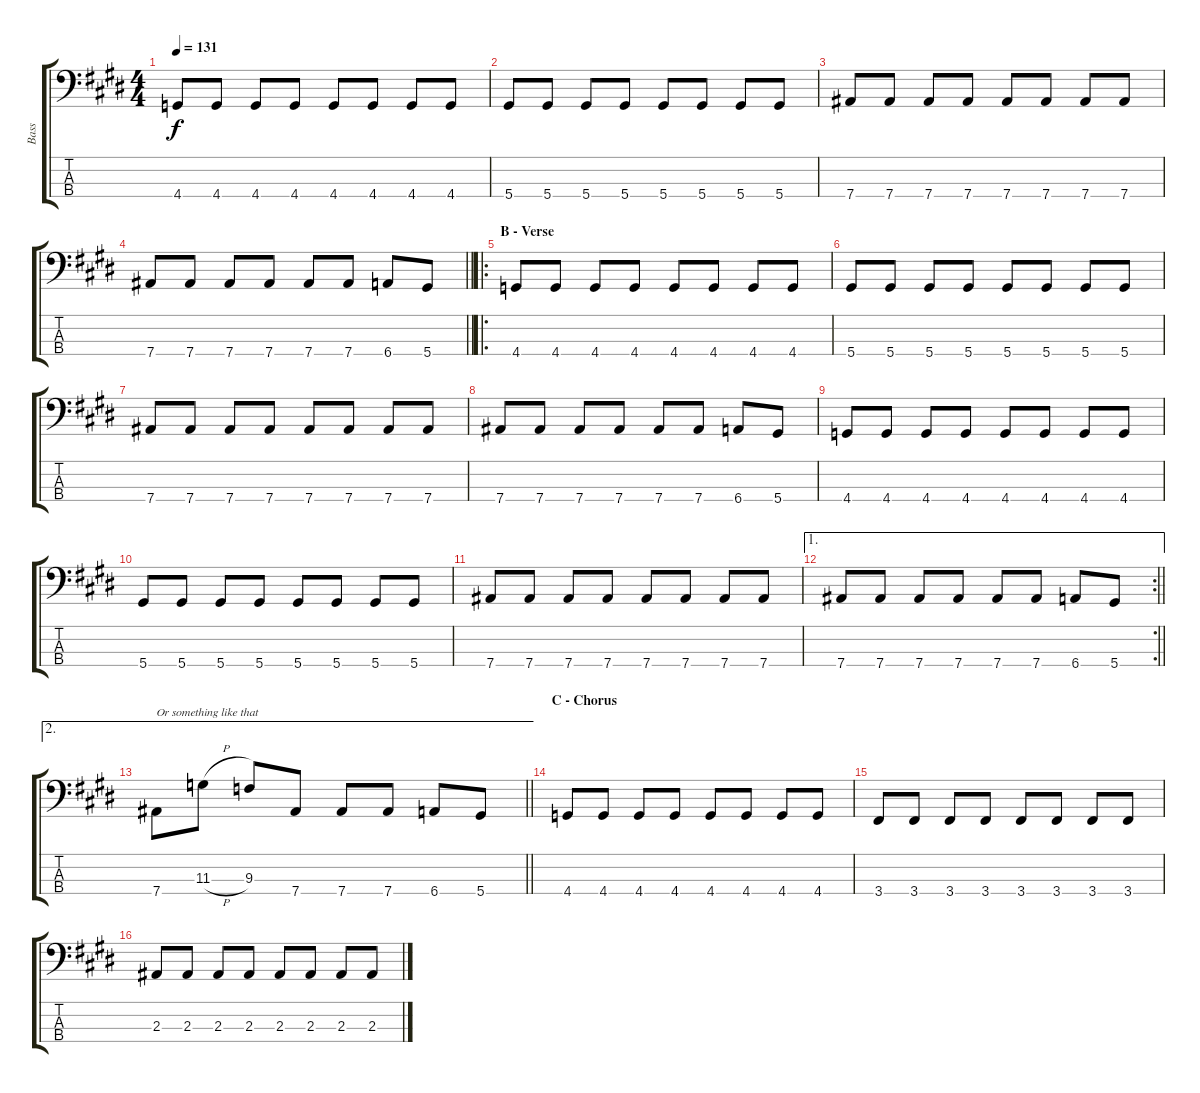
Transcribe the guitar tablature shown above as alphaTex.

\track ("Bass" "Bass") {instrument electricbassfinger}
\staff {score tabs}
\tuning (Gb2 Db2 Ab1 Eb1) {hide}
\ts (4 4)
\tempo 131
\clef f4
\ks c#minor
4.4.8{dy f} 4.4.8 4.4.8 4.4.8 4.4.8 4.4.8 4.4.8 4.4.8 |
5.4.8 5.4.8 5.4.8 5.4.8 5.4.8 5.4.8 5.4.8 5.4.8 |
7.4.8 7.4.8 7.4.8 7.4.8 7.4.8 7.4.8 7.4.8 7.4.8 |
\barLineRight lightlight
7.4.8 7.4.8 7.4.8 7.4.8 7.4.8 7.4.8 6.4.8 5.4.8 |
\ro
\section ("" "B - Verse")
4.4.8 4.4.8 4.4.8 4.4.8 4.4.8 4.4.8 4.4.8 4.4.8 |
5.4.8 5.4.8 5.4.8 5.4.8 5.4.8 5.4.8 5.4.8 5.4.8 |
7.4.8 7.4.8 7.4.8 7.4.8 7.4.8 7.4.8 7.4.8 7.4.8 |
7.4.8 7.4.8 7.4.8 7.4.8 7.4.8 7.4.8 6.4.8 5.4.8 |
4.4.8 4.4.8 4.4.8 4.4.8 4.4.8 4.4.8 4.4.8 4.4.8 |
5.4.8 5.4.8 5.4.8 5.4.8 5.4.8 5.4.8 5.4.8 5.4.8 |
7.4.8 7.4.8 7.4.8 7.4.8 7.4.8 7.4.8 7.4.8 7.4.8 |
\ae 1
\rc 2
\barLineRight lightlight
7.4.8 7.4.8 7.4.8 7.4.8 7.4.8 7.4.8 6.4.8 5.4.8 |
\ae 2
\barLineRight lightlight
7.4.8{txt "Or something like that"} 11.3{h}.8 9.3.8 7.4.8 7.4.8 7.4.8 6.4.8 5.4.8 |
\section ("" "C - Chorus")
4.4.8 4.4.8 4.4.8 4.4.8 4.4.8 4.4.8 4.4.8 4.4.8 |
3.4.8 3.4.8 3.4.8 3.4.8 3.4.8 3.4.8 3.4.8 3.4.8 |
2.3.8 2.3.8 2.3.8 2.3.8 2.3.8 2.3.8 2.3.8 2.3.8
